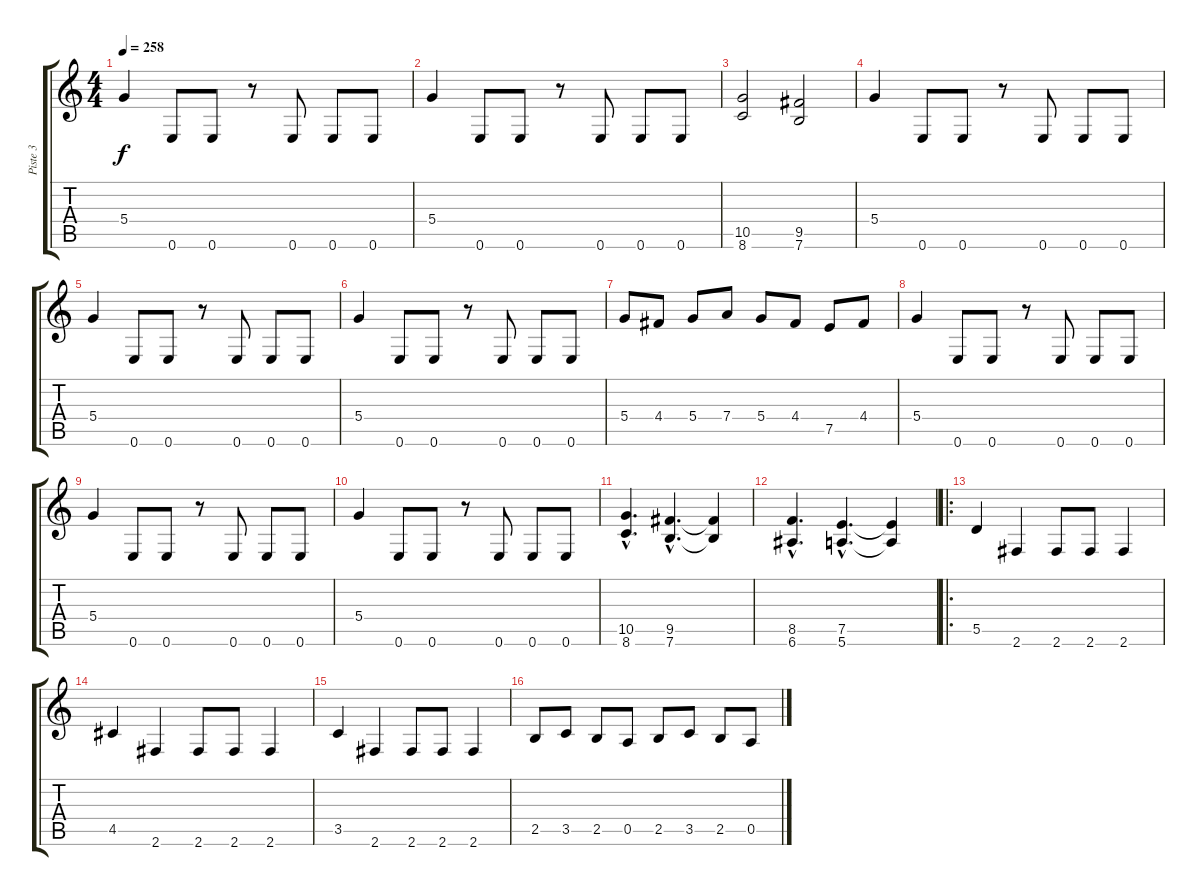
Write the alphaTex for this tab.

\track ("Piste 3" "Piste 3") {instrument overdrivenguitar}
\staff {score tabs}
\tuning (E4 B3 G3 D3 A2 E2) {hide}
\ts (4 4)
\tempo 258
\clef g2
\ks c
5.4.4{dy f} 0.6.8 0.6.8 r.8 0.6.8 0.6.8 0.6.8 |
5.4.4 0.6.8 0.6.8 r.8 0.6.8 0.6.8 0.6.8 |
(10.5 8.6).2 (9.5 7.6).2 |
5.4.4 0.6.8 0.6.8 r.8 0.6.8 0.6.8 0.6.8 |
5.4.4 0.6.8 0.6.8 r.8 0.6.8 0.6.8 0.6.8 |
5.4.4 0.6.8 0.6.8 r.8 0.6.8 0.6.8 0.6.8 |
5.4.8 4.4.8 5.4.8 7.4.8 5.4.8 4.4.8 7.5.8 4.4.8 |
5.4.4 0.6.8 0.6.8 r.8 0.6.8 0.6.8 0.6.8 |
5.4.4 0.6.8 0.6.8 r.8 0.6.8 0.6.8 0.6.8 |
5.4.4 0.6.8 0.6.8 r.8 0.6.8 0.6.8 0.6.8 |
(10.5{hac} 8.6{hac}).4{d} (9.5{hac} 7.6{hac}).4{d} (9.5{t} 7.6{t}).4 |
(8.5{hac} 6.6{hac}).4{d} (7.5{hac} 5.6{hac}).4{d} (7.5{t} 5.6{t}).4 |
\ro
5.5.4 2.6.4 2.6.8 2.6.8 2.6.4 |
4.5.4 2.6.4 2.6.8 2.6.8 2.6.4 |
3.5.4 2.6.4 2.6.8 2.6.8 2.6.4 |
2.5.8 3.5.8 2.5.8 0.5.8 2.5.8 3.5.8 2.5.8 0.5.8
